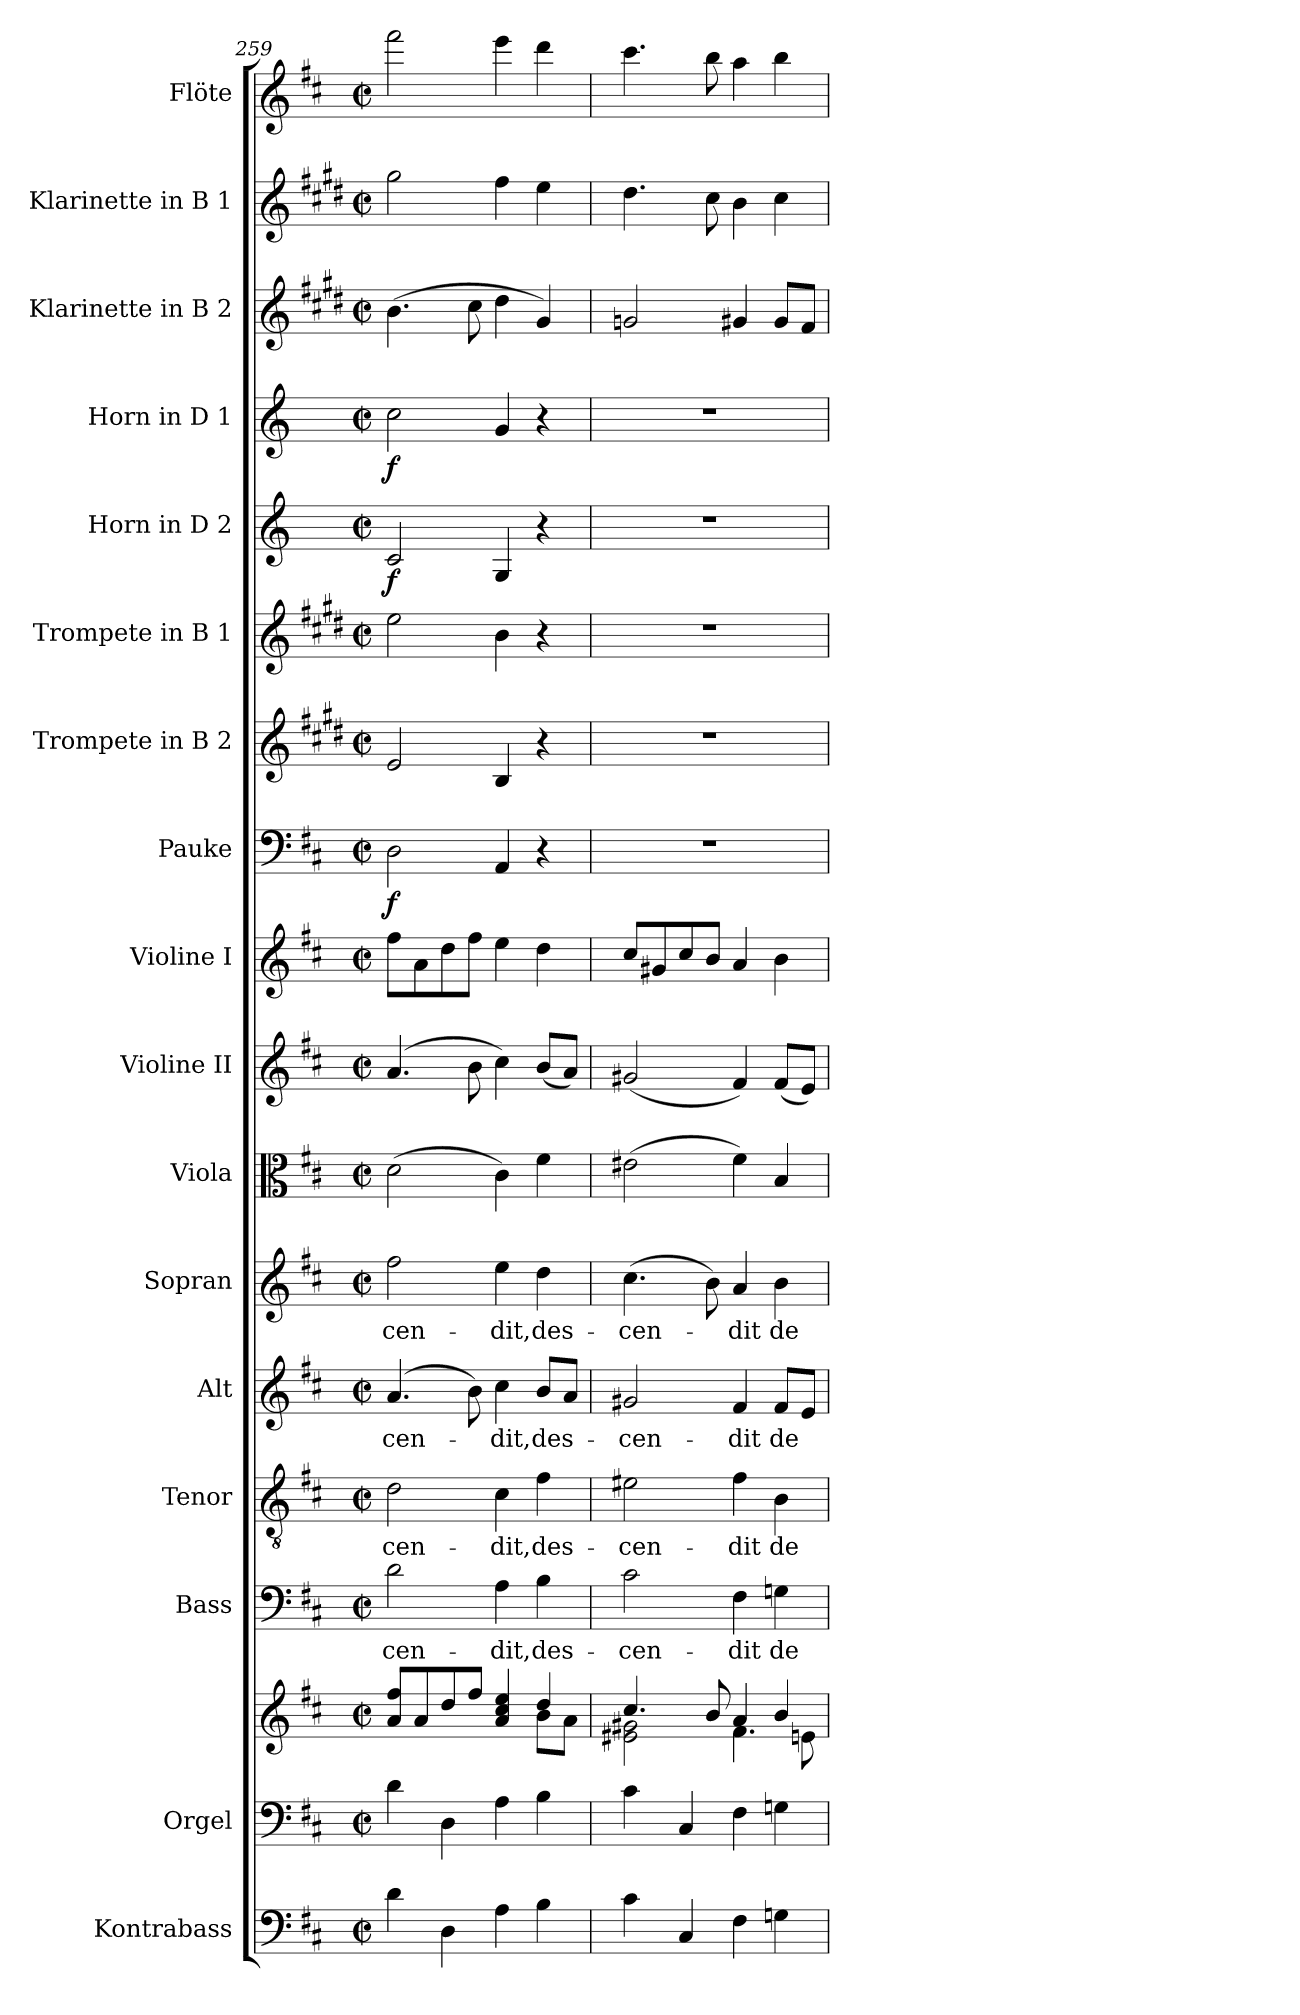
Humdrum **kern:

**kern	**kern	**kern	**kern	**text	**kern	**text	**kern	**text	**kern	**text	**kern	**kern	**kern	**kern	**dynam	**kern	**kern	**kern	**dynam	**kern	**dynam	**kern	**kern	**kern
*part17	*part16	*part16	*part15	*part15	*part14	*part14	*part13	*part13	*part12	*part12	*part11	*part10	*part9	*part8	*part8	*part7	*part6	*part5	*part5	*part4	*part4	*part3	*part2	*part1
*staff18	*staff17	*staff16	*staff15	*staff15	*staff14	*staff14	*staff13	*staff13	*staff12	*staff12	*staff11	*staff10	*staff9	*staff8	*staff8	*staff7	*staff6	*staff5	*staff5	*staff4	*staff4	*staff3	*staff2	*staff1
*I"Kontrabass	*I"Orgel	*	*I"Bass	*	*I"Tenor	*	*I"Alt	*	*I"Sopran	*	*I"Viola	*I"Violine II	*I"Violine I	*I"Pauke	*	*I"Trompete in B 2	*I"Trompete in B 1	*I"Horn in D 2	*	*I"Horn in D 1	*	*I"Klarinette in B 2	*I"Klarinette in B 1	*I"Flöte
*I'Kb.	*I'Org.	*	*I'B	*	*I'T	*	*I'A	*	*I'S	*	*I'Vla.	*I'Vl. II	*I'Vl. I	*I'Pk.	*	*I'Trp. 2	*I'Trp. 1	*I'Hrn. 2	*	*I'Hrn. 1	*	*I'Kl. 2	*I'Kl. 1	*I'Fl.
*clefF4	*clefF4	*clefG2	*clefF4	*	*clefGv2	*	*clefG2	*	*clefG2	*	*clefC3	*clefG2	*clefG2	*clefF4	*	*clefG2	*clefG2	*clefG2	*	*clefG2	*	*clefG2	*clefG2	*clefG2
*ITrd7c12	*	*	*	*	*	*	*	*	*	*	*	*	*	*	*	*ITrd1c2	*ITrd1c2	*ITrd-1c-2	*	*ITrd-1c-2	*	*ITrd1c2	*ITrd1c2	*
*k[f#c#]	*k[f#c#]	*k[f#c#]	*k[f#c#]	*	*k[f#c#]	*	*k[f#c#]	*	*k[f#c#]	*	*k[f#c#]	*k[f#c#]	*k[f#c#]	*k[f#c#]	*	*k[f#c#]	*k[f#c#]	*k[f#c#]	*	*k[f#c#]	*	*k[f#c#]	*k[f#c#]	*k[f#c#]
*D:	*D:	*D:	*D:	*	*D:	*	*D:	*	*D:	*	*D:	*D:	*D:	*D:	*	*D:	*D:	*D:	*	*D:	*	*D:	*D:	*D:
*M2/2	*M2/2	*M2/2	*M2/2	*	*M2/2	*	*M2/2	*	*M2/2	*	*M2/2	*M2/2	*M2/2	*M2/2	*	*M2/2	*M2/2	*M2/2	*	*M2/2	*	*M2/2	*M2/2	*M2/2
*met(c|)	*met(c|)	*met(c|)	*met(c|)	*	*met(c|)	*	*met(c|)	*	*met(c|)	*	*met(c|)	*met(c|)	*met(c|)	*met(c|)	*	*met(c|)	*met(c|)	*met(c|)	*	*met(c|)	*	*met(c|)	*met(c|)	*met(c|)
=259	=259	=259	=259	=259	=259	=259	=259	=259	=259	=259	=259	=259	=259	=259	=259	=259	=259	=259	=259	=259	=259	=259	=259	=259
*	*	*^	*	*	*	*	*	*	*	*	*	*	*	*	*	*	*	*	*	*	*	*	*	*
!	!	!	!	!	!LO:LY:b	!	!LO:LY:b	!	!LO:LY:b	!	!LO:LY:b	!	!	!	!	!LO:DY:b	!	!	!	!LO:DY:b	!	!LO:DY:b	!	!	!
4D\	4d\	8a/ 8ff#/L	2.ryy	2d\	-cen-	2d\	-cen-	(4.a/	-cen-	2ff#\	-cen-	(>2d\	(4.a/	8ff#\L	2D\	f	2d/	2dd\	2d/	f	2dd\	f	(>4.a\	2ff#\	2fff#\
.	.	8a/	.	.	.	.	.	.	.	.	.	.	.	8a\	.	.	.	.	.	.	.	.	.	.	.
4DD\	4D\	8dd/	.	.	.	.	.	.	.	.	.	.	.	8dd\	.	.	.	.	.	.	.	.	.	.	.
.	.	8ff#/J	.	.	.	.	.	8b\)	.	.	.	.	8b\	8ff#\J	.	.	.	.	.	.	.	.	8b\	.	.
!	!	!	!	!	!LO:LY:b	!	!LO:LY:b	!	!LO:LY:b	!	!LO:LY:b	!	!	!	!	!	!	!	!	!	!	!	!	!	!
4AA\	4A\	4a/ 4cc#/ 4ee/	.	4A\	-dit,	4c#\	-dit,	4cc#\	-dit,	4ee\	-dit,	4c#\)	4cc#\)	4ee\	4AA/	.	4A/	4a\	4A/	.	4a/	.	4cc#\	4ee\	4eee\
!	!	!	!	!	!LO:LY:b	!	!LO:LY:b	!	!LO:LY:b	!	!LO:LY:b	!	!	!	!	!	!	!	!	!	!	!	!	!	!
4BB\	4B\	4dd/	8b\L	4B\	des-	4f#\	des-	8b/L	des-	4dd\	des-	4f#\	(<8b/L	4dd\	4r	.	4r	4r	4r	.	4r	.	4f#/)	4dd\	4ddd\
.	.	.	8a\J	.	.	.	.	8a/J	.	.	.	.	8a/J)	.	.	.	.	.	.	.	.	.	.	.	.
=260	=260	=260	=260	=260	=260	=260	=260	=260	=260	=260	=260	=260	=260	=260	=260	=260	=260	=260	=260	=260	=260	=260	=260	=260	=260
!	!	!	!	!	!LO:LY:b	!	!LO:LY:b	!	!LO:LY:b	!	!LO:LY:b	!	!	!	!	!	!	!	!	!	!	!	!	!	!
4C#\	4c#\	4.cc#/	2e#X\ 2g#X\	2c#\	-cen-	2e#X\	-cen-	2g#X/	-cen-	(>4.cc#\	-cen-	(>2e#X\	(<2g#X/	8cc#/L	1r	.	1r	1r	1r	.	1r	.	2fn/	4.cc#\	4.ccc#\
.	.	.	.	.	.	.	.	.	.	.	.	.	.	8g#X/	.	.	.	.	.	.	.	.	.	.	.
4CC#/	4C#/	.	.	.	.	.	.	.	.	.	.	.	.	8cc#/	.	.	.	.	.	.	.	.	.	.	.
.	.	8b/	.	.	.	.	.	.	.	8b\)	.	.	.	8b/J	.	.	.	.	.	.	.	.	.	8b\	8bb\
!	!	!	!	!	!LO:LY:b	!	!LO:LY:b	!	!LO:LY:b	!	!LO:LY:b	!	!	!	!	!	!	!	!	!	!	!	!	!	!
4FF#\	4F#\	4a/	4.f#\	4F#\	-dit	4f#\	-dit	4f#/	-dit	4a/	-dit	4f#\)	4f#/)	4a/	.	.	.	.	.	.	.	.	4f#X/	4a\	4aa\
!	!	!	!	!	!LO:LY:b	!	!LO:LY:b	!	!LO:LY:b	!	!LO:LY:b	!	!	!	!	!	!	!	!	!	!	!	!	!	!
4GGn\	4Gn\	4b/	.	4Gn\	de	4B\	de	8f#/L	de	4b\	de	4B/	(<8f#/L	4b\	.	.	.	.	.	.	.	.	8f#/L	4b\	4bb\
.	.	.	8en\	.	.	.	.	8e/J	.	.	.	.	8e/J)	.	.	.	.	.	.	.	.	.	8e/J	.	.
*	*	*v	*v	*	*	*	*	*	*	*	*	*	*	*	*	*	*	*	*	*	*	*	*	*	*
=	=	=	=	=	=	=	=	=	=	=	=	=	=	=	=	=	=	=	=	=	=	=	=	=
*-	*-	*-	*-	*-	*-	*-	*-	*-	*-	*-	*-	*-	*-	*-	*-	*-	*-	*-	*-	*-	*-	*-	*-	*-
